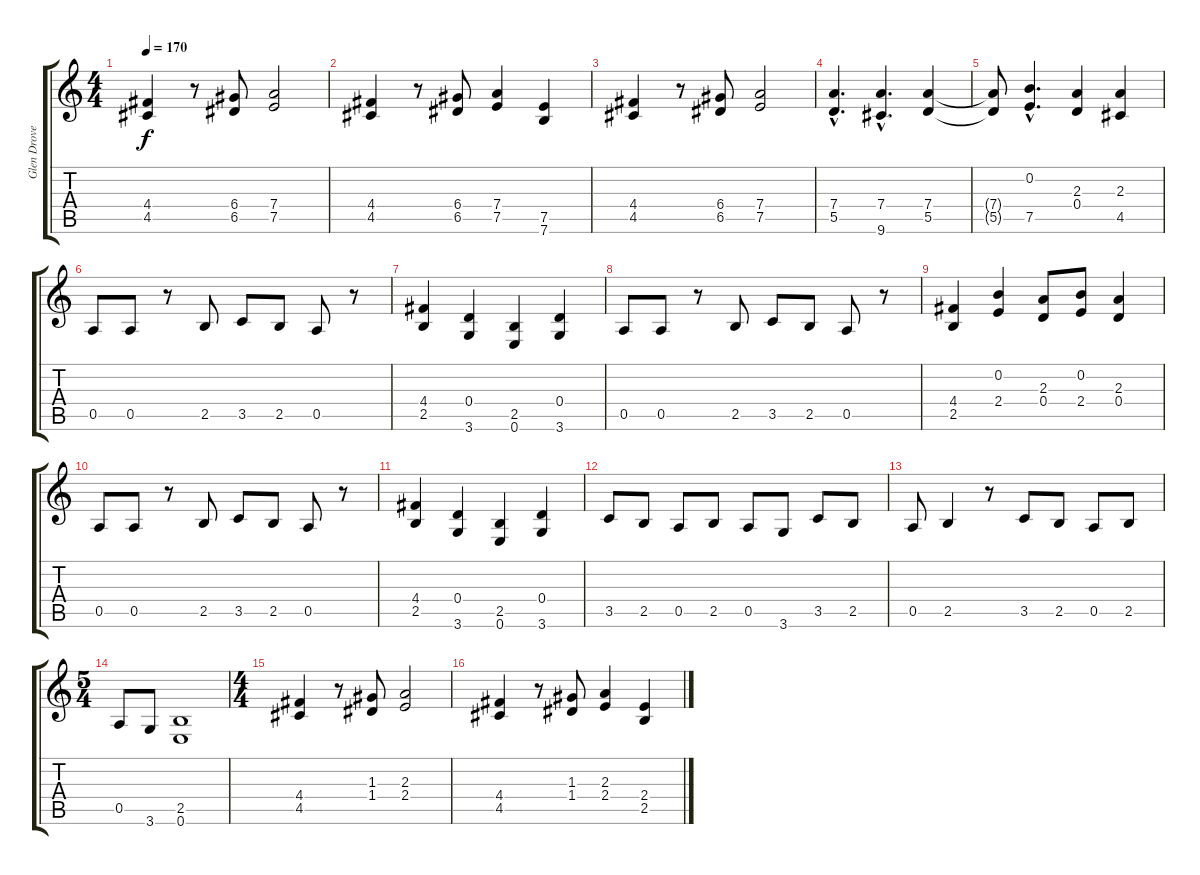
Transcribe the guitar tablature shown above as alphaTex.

\track ("Glen Drover" "Glen Drove") {instrument overdrivenguitar}
\staff {score tabs}
\tuning (E4 B3 G3 D3 A2 E2) {hide}
\ts (4 4)
\tempo 170
\clef g2
\ks c
(4.4 4.5).4{dy f} r.8 (6.4 6.5).8 (7.4 7.5).2 |
(4.4 4.5).4 r.8 (6.4 6.5).8 (7.4 7.5).4 (7.5 7.6).4 |
(4.4 4.5).4 r.8 (6.4 6.5).8 (7.4 7.5).2 |
(7.4{hac} 5.5{hac}).4{d} (7.4{hac} 9.6{hac}).4{d} (7.4 5.5).4 |
(7.4{t} 5.5{t}).8 (0.2{hac} 7.5{hac}).4{d} (2.3 0.4).4 (2.3 4.5).4 |
0.5.8 0.5.8 r.8 2.5.8 3.5.8 2.5.8 0.5.8 r.8 |
(4.4 2.5).4 (0.4 3.6).4 (2.5 0.6).4 (0.4 3.6).4 |
0.5.8 0.5.8 r.8 2.5.8 3.5.8 2.5.8 0.5.8 r.8 |
(4.4 2.5).4 (0.2 2.4).4 (2.3 0.4).8 (0.2 2.4).8 (2.3 0.4).4 |
0.5.8 0.5.8 r.8 2.5.8 3.5.8 2.5.8 0.5.8 r.8 |
(4.4 2.5).4 (0.4 3.6).4 (2.5 0.6).4 (0.4 3.6).4 |
3.5.8 2.5.8 0.5.8 2.5.8 0.5.8 3.6.8 3.5.8 2.5.8 |
0.5.8 2.5.4 r.8 3.5.8 2.5.8 0.5.8 2.5.8 |
\ts (5 4)
0.5.8 3.6.8 (2.5 0.6).1 |
\ts (4 4)
(4.4 4.5).4 r.8 (1.3 1.4).8 (2.3 2.4).2 |
(4.4 4.5).4 r.8 (1.3 1.4).8 (2.3 2.4).4 (2.4 2.5).4
